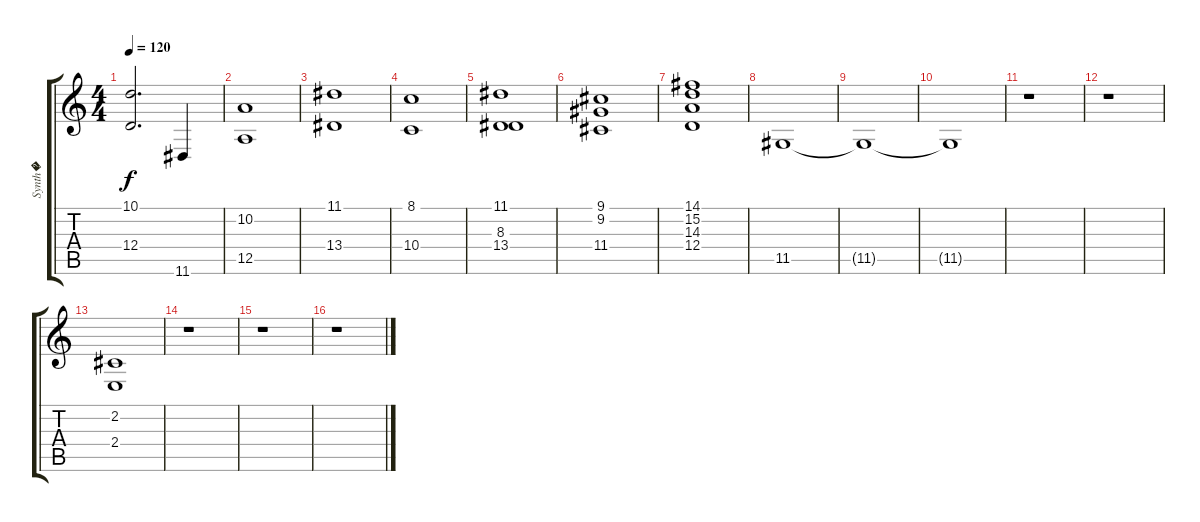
\track ("Synth�" "Synth�") {instrument stringensemble1}
\staff {score tabs}
\tuning (E4 B3 G3 D3 A2 E2) {hide}
\ts (4 4)
\tempo 120
\clef g2
\ks c
(10.1 12.4).2{d dy f volume 1} 11.6.4{volume 12} |
(10.2 12.5).1{volume 1} |
(11.1 13.4).1{volume 1} |
(8.1 10.4).1{volume 1} |
(11.1 8.3 13.4).1{volume 1} |
(9.1 9.2 11.4).1{volume 1} |
(14.1 15.2 14.3 12.4).1{volume 12} |
11.5.1 |
11.5{t}.1 |
11.5{t}.1 |
r.1 |
r.1 |
(2.2 2.4).1{volume 1} |
r.1 |
r.1 |
r.1
